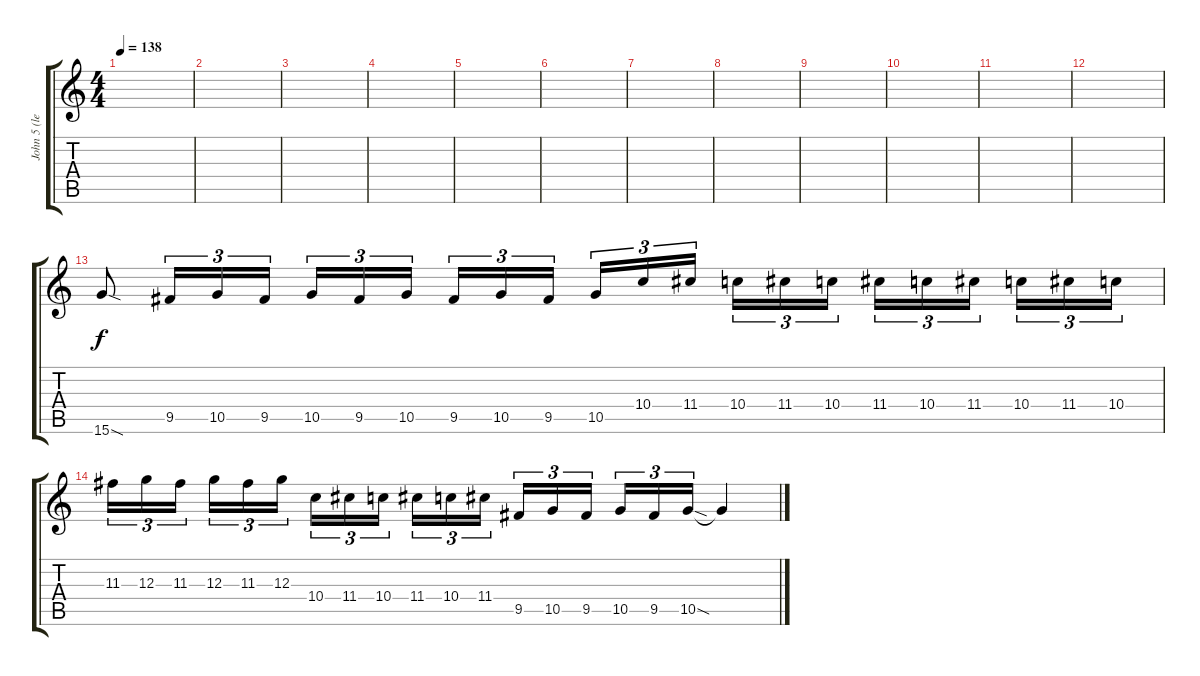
\track ("John 5 (lead 1)" "John 5 (le") {instrument distortionguitar}
\staff {score tabs}
\tuning (E4 B3 G3 D3 A2 E2) {hide}
\ts (4 4)
\tempo 138
\clef g2
\ks c
|
|
|
|
|
|
|
|
|
|
|
|
15.6{sod}.8 9.5.16{tu (3 2)} 10.5.16{tu (3 2)} 9.5.16{tu (3 2)} 10.5.16{tu (3 2)} 9.5.16{tu (3 2)} 10.5.16{tu (3 2) beam splitsecondary} 9.5.16{tu (3 2)} 10.5.16{tu (3 2)} 9.5.16{tu (3 2)} 10.5.16{tu (3 2)} 10.4.16{tu (3 2)} 11.4.16{tu (3 2) beam splitsecondary} 10.4.16{tu (3 2)} 11.4.16{tu (3 2)} 10.4.16{tu (3 2)} 11.4.16{tu (3 2)} 10.4.16{tu (3 2)} 11.4.16{tu (3 2) beam splitsecondary} 10.4.16{tu (3 2)} 11.4.16{tu (3 2)} 10.4.16{tu (3 2)} |
11.3.16{tu (3 2)} 12.3.16{tu (3 2)} 11.3.16{tu (3 2) beam splitsecondary} 12.3.16{tu (3 2)} 11.3.16{tu (3 2)} 12.3.16{tu (3 2)} 10.4.16{tu (3 2)} 11.4.16{tu (3 2)} 10.4.16{tu (3 2) beam splitsecondary} 11.4.16{tu (3 2)} 10.4.16{tu (3 2)} 11.4.16{tu (3 2)} 9.5.16{tu (3 2)} 10.5.16{tu (3 2)} 9.5.16{tu (3 2) beam splitsecondary} 10.5.16{tu (3 2)} 9.5.16{tu (3 2)} 10.5{sod}.16{tu (3 2)} 10.5{t}.4
